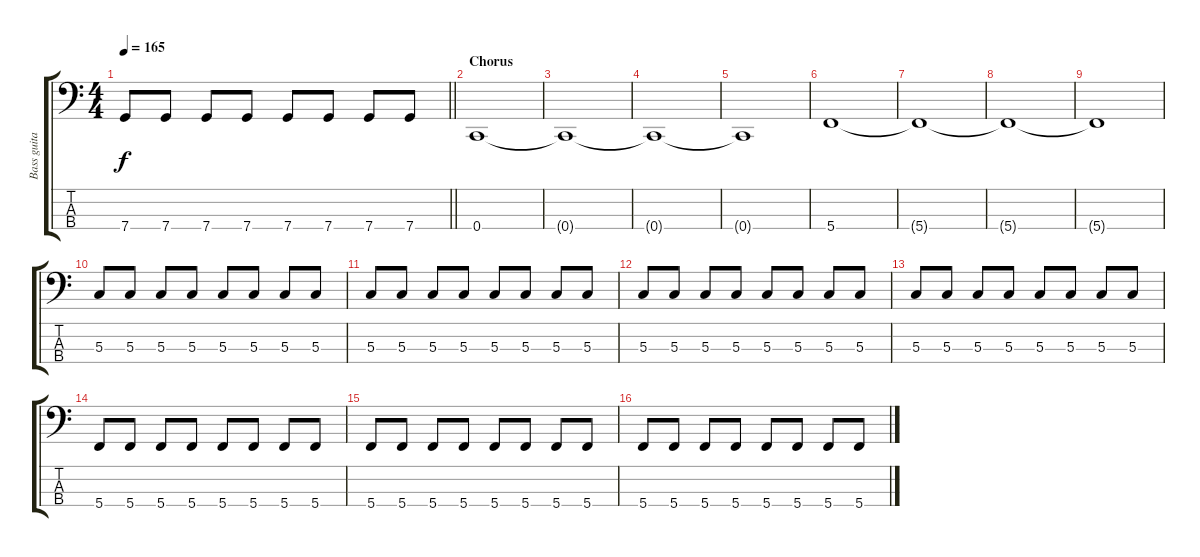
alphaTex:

\track ("Bass guitar" "Bass guita") {instrument electricbassfinger}
\staff {score tabs}
\tuning (F2 C2 G1 C1) {hide}
\ts (4 4)
\tempo 165
\clef f4
\barLineRight lightlight
\ks c
7.4.8{dy f} 7.4.8 7.4.8 7.4.8 7.4.8 7.4.8 7.4.8 7.4.8 |
\section ("" "Chorus")
0.4.1 |
0.4{t}.1 |
0.4{t}.1 |
0.4{t}.1 |
5.4.1 |
5.4{t}.1 |
5.4{t}.1 |
5.4{t}.1 |
5.3.8 5.3.8 5.3.8 5.3.8 5.3.8 5.3.8 5.3.8 5.3.8 |
5.3.8 5.3.8 5.3.8 5.3.8 5.3.8 5.3.8 5.3.8 5.3.8 |
5.3.8 5.3.8 5.3.8 5.3.8 5.3.8 5.3.8 5.3.8 5.3.8 |
5.3.8 5.3.8 5.3.8 5.3.8 5.3.8 5.3.8 5.3.8 5.3.8 |
5.4.8 5.4.8 5.4.8 5.4.8 5.4.8 5.4.8 5.4.8 5.4.8 |
5.4.8 5.4.8 5.4.8 5.4.8 5.4.8 5.4.8 5.4.8 5.4.8 |
5.4.8 5.4.8 5.4.8 5.4.8 5.4.8 5.4.8 5.4.8 5.4.8
